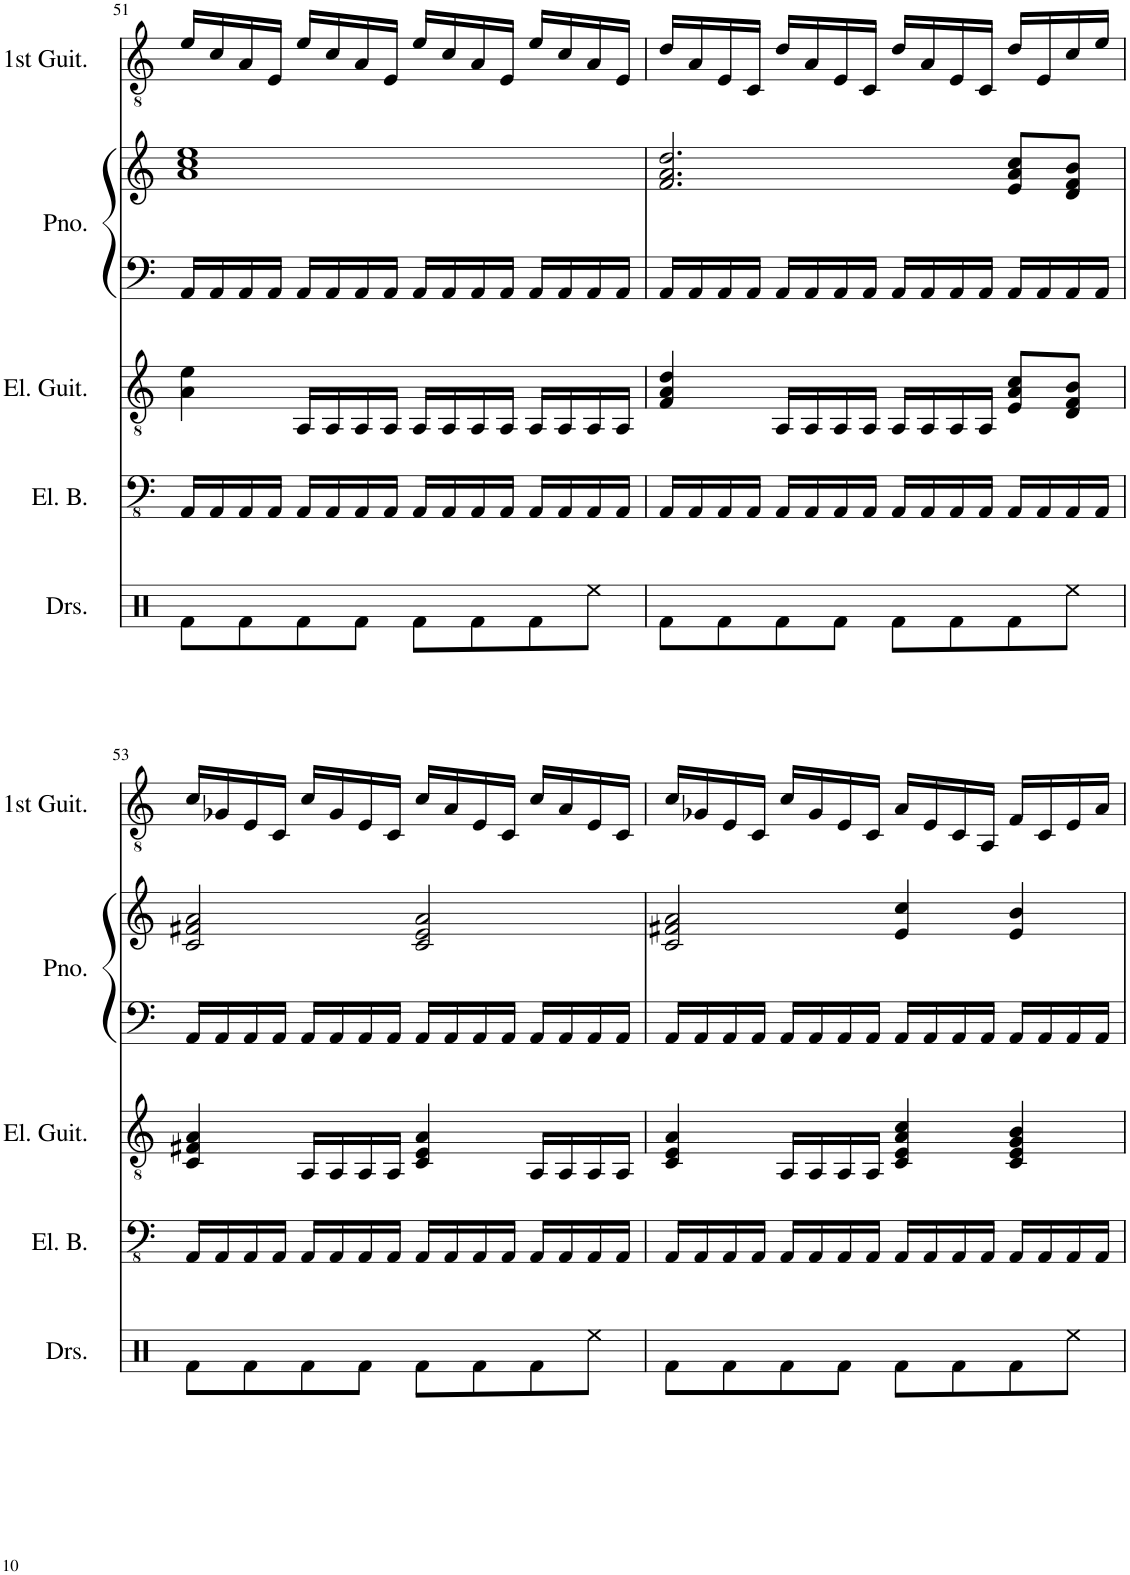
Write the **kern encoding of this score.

**kern	**kern	**kern	**kern	**kern	**kern
*part5	*part4	*part3	*part2	*part2	*part1
*staff6	*staff5	*staff4	*staff3	*staff2	*staff1
*I"Drumset	*I"Electric Bass	*I"Electric Guitar	*I"Piano	*	*I"First Guitar
*I'Drs.	*I'El. B.	*I'El. Guit.	*I'Pno.	*	*
!!LO:PB:g=z
*clefX	*clefFv4	*clefGv2	*clefF4	*clefG2	*clefGv2
*k[]	*k[]	*k[]	*k[]	*k[]	*k[]
*M4/4	*M4/4	*M4/4	*M4/4	*M4/4	*M4/4
=51	=51	=51	=51	=51	=51
8Rf\L	16AAA/LL	4A\ 4e\	16AA/LL	1a 1cc 1ee	16e/LL
.	16AAA/	.	16AA/	.	16c/
8Rf\	16AAA/	.	16AA/	.	16A/
.	16AAA/JJ	.	16AA/JJ	.	16E/JJ
8Rf\	16AAA/LL	16AA/LL	16AA/LL	.	16e/LL
.	16AAA/	16AA/	16AA/	.	16c/
8Rf\J	16AAA/	16AA/	16AA/	.	16A/
.	16AAA/JJ	16AA/JJ	16AA/JJ	.	16E/JJ
8Rf\L	16AAA/LL	16AA/LL	16AA/LL	.	16e/LL
.	16AAA/	16AA/	16AA/	.	16c/
8Rf\	16AAA/	16AA/	16AA/	.	16A/
.	16AAA/JJ	16AA/JJ	16AA/JJ	.	16E/JJ
8Rf\	16AAA/LL	16AA/LL	16AA/LL	.	16e/LL
.	16AAA/	16AA/	16AA/	.	16c/
8Ree\J	16AAA/	16AA/	16AA/	.	16A/
.	16AAA/JJ	16AA/JJ	16AA/JJ	.	16E/JJ
=52	=52	=52	=52	=52	=52
8Rf\L	16AAA/LL	4F/ 4A/ 4d/	16AA/LL	2.f/ 2.a/ 2.dd/	16d/LL
.	16AAA/	.	16AA/	.	16A/
8Rf\	16AAA/	.	16AA/	.	16E/
.	16AAA/JJ	.	16AA/JJ	.	16C/JJ
8Rf\	16AAA/LL	16AA/LL	16AA/LL	.	16d/LL
.	16AAA/	16AA/	16AA/	.	16A/
8Rf\J	16AAA/	16AA/	16AA/	.	16E/
.	16AAA/JJ	16AA/JJ	16AA/JJ	.	16C/JJ
8Rf\L	16AAA/LL	16AA/LL	16AA/LL	.	16d/LL
.	16AAA/	16AA/	16AA/	.	16A/
8Rf\	16AAA/	16AA/	16AA/	.	16E/
.	16AAA/JJ	16AA/JJ	16AA/JJ	.	16C/JJ
8Rf\	16AAA/LL	8E/ 8A/ 8c/L	16AA/LL	8e/ 8a/ 8cc/L	16d/LL
.	16AAA/	.	16AA/	.	16E/
8Ree\J	16AAA/	8D/ 8F/ 8B/J	16AA/	8d/ 8f/ 8b/J	16c/
.	16AAA/JJ	.	16AA/JJ	.	16e/JJ
!!LO:LB:g=z
=53	=53	=53	=53	=53	=53
8Rf\L	16AAA/LL	4C/ 4F#X/ 4A/	16AA/LL	2c/ 2f#X/ 2a/	16c/LL
.	16AAA/	.	16AA/	.	16G-X/
8Rf\	16AAA/	.	16AA/	.	16E/
.	16AAA/JJ	.	16AA/JJ	.	16C/JJ
8Rf\	16AAA/LL	16AA/LL	16AA/LL	.	16c/LL
.	16AAA/	16AA/	16AA/	.	16G-/
8Rf\J	16AAA/	16AA/	16AA/	.	16E/
.	16AAA/JJ	16AA/JJ	16AA/JJ	.	16C/JJ
8Rf\L	16AAA/LL	4C/ 4E/ 4A/	16AA/LL	2c/ 2e/ 2a/	16c/LL
.	16AAA/	.	16AA/	.	16A/
8Rf\	16AAA/	.	16AA/	.	16E/
.	16AAA/JJ	.	16AA/JJ	.	16C/JJ
8Rf\	16AAA/LL	16AA/LL	16AA/LL	.	16c/LL
.	16AAA/	16AA/	16AA/	.	16A/
8Ree\J	16AAA/	16AA/	16AA/	.	16E/
.	16AAA/JJ	16AA/JJ	16AA/JJ	.	16C/JJ
=54	=54	=54	=54	=54	=54
8Rf\L	16AAA/LL	4C/ 4E/ 4A/	16AA/LL	2c/ 2f#X/ 2a/	16c/LL
.	16AAA/	.	16AA/	.	16G-X/
8Rf\	16AAA/	.	16AA/	.	16E/
.	16AAA/JJ	.	16AA/JJ	.	16C/JJ
8Rf\	16AAA/LL	16AA/LL	16AA/LL	.	16c/LL
.	16AAA/	16AA/	16AA/	.	16G-/
8Rf\J	16AAA/	16AA/	16AA/	.	16E/
.	16AAA/JJ	16AA/JJ	16AA/JJ	.	16C/JJ
8Rf\L	16AAA/LL	4C/ 4E/ 4A/ 4c/	16AA/LL	4e/ 4cc/	16A/LL
.	16AAA/	.	16AA/	.	16E/
8Rf\	16AAA/	.	16AA/	.	16C/
.	16AAA/JJ	.	16AA/JJ	.	16AA/JJ
8Rf\	16AAA/LL	4C/ 4E/ 4G/ 4B/	16AA/LL	4e/ 4b/	16F/LL
.	16AAA/	.	16AA/	.	16C/
8Ree\J	16AAA/	.	16AA/	.	16E/
.	16AAA/JJ	.	16AA/JJ	.	16A/JJ
=	=	=	=	=	=
*-	*-	*-	*-	*-	*-
